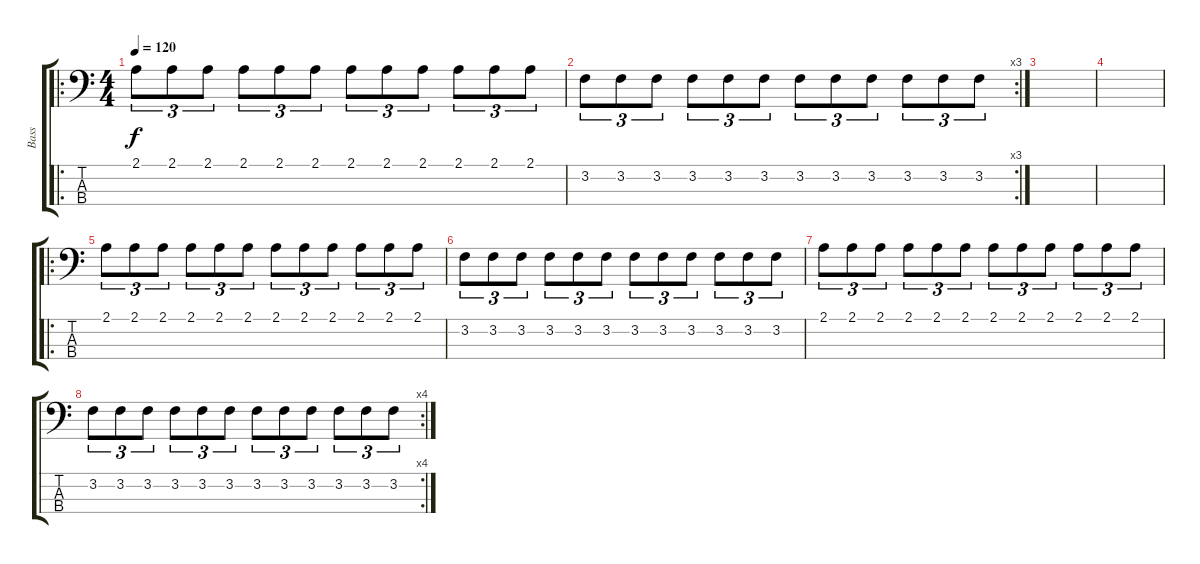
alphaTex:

\track ("Bass" "Bass") {instrument electricbasspick}
\staff {score tabs}
\tuning (G2 D2 A1 E1) {hide}
\ro
\ts (4 4)
\tempo 120
\clef f4
\ks c
2.1.8{tu (3 2) dy f} 2.1.8{tu (3 2)} 2.1.8{tu (3 2)} 2.1.8{tu (3 2)} 2.1.8{tu (3 2)} 2.1.8{tu (3 2)} 2.1.8{tu (3 2)} 2.1.8{tu (3 2)} 2.1.8{tu (3 2)} 2.1.8{tu (3 2)} 2.1.8{tu (3 2)} 2.1.8{tu (3 2)} |
\rc 3
3.2.8{tu (3 2)} 3.2.8{tu (3 2)} 3.2.8{tu (3 2)} 3.2.8{tu (3 2)} 3.2.8{tu (3 2)} 3.2.8{tu (3 2)} 3.2.8{tu (3 2)} 3.2.8{tu (3 2)} 3.2.8{tu (3 2)} 3.2.8{tu (3 2)} 3.2.8{tu (3 2)} 3.2.8{tu (3 2)} |
|
|
\ro
2.1.8{tu (3 2)} 2.1.8{tu (3 2)} 2.1.8{tu (3 2)} 2.1.8{tu (3 2)} 2.1.8{tu (3 2)} 2.1.8{tu (3 2)} 2.1.8{tu (3 2)} 2.1.8{tu (3 2)} 2.1.8{tu (3 2)} 2.1.8{tu (3 2)} 2.1.8{tu (3 2)} 2.1.8{tu (3 2)} |
3.2.8{tu (3 2)} 3.2.8{tu (3 2)} 3.2.8{tu (3 2)} 3.2.8{tu (3 2)} 3.2.8{tu (3 2)} 3.2.8{tu (3 2)} 3.2.8{tu (3 2)} 3.2.8{tu (3 2)} 3.2.8{tu (3 2)} 3.2.8{tu (3 2)} 3.2.8{tu (3 2)} 3.2.8{tu (3 2)} |
2.1.8{tu (3 2)} 2.1.8{tu (3 2)} 2.1.8{tu (3 2)} 2.1.8{tu (3 2)} 2.1.8{tu (3 2)} 2.1.8{tu (3 2)} 2.1.8{tu (3 2)} 2.1.8{tu (3 2)} 2.1.8{tu (3 2)} 2.1.8{tu (3 2)} 2.1.8{tu (3 2)} 2.1.8{tu (3 2)} |
\rc 4
3.2.8{tu (3 2)} 3.2.8{tu (3 2)} 3.2.8{tu (3 2)} 3.2.8{tu (3 2)} 3.2.8{tu (3 2)} 3.2.8{tu (3 2)} 3.2.8{tu (3 2)} 3.2.8{tu (3 2)} 3.2.8{tu (3 2)} 3.2.8{tu (3 2)} 3.2.8{tu (3 2)} 3.2.8{tu (3 2)}
